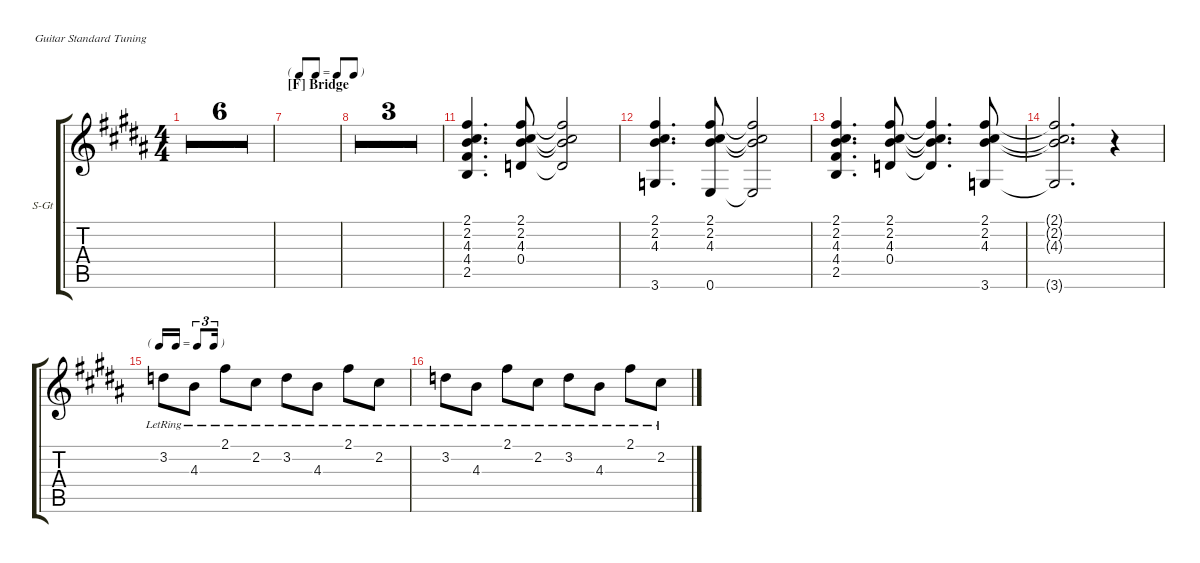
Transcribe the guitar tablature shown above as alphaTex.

\hideDynamics
\bracketExtendMode groupsimilarinstruments
\firstSystemTrackNameOrientation horizontal
\otherSystemsTrackNameOrientation horizontal
\track ("Gtr. Clean R" "S-Gt") {multiBarRest instrument acousticguitarsteel}
\staff {score tabs}
\tuning (E4 B3 G3 D3 A2 E2)
\ts (4 4)
\tf triplet16th
\tempo 93
\clef g2
\ks b
|
|
|
|
|
\barLineRight lightlight
|
\tf none
\section ("F" "Bridge")
|
|
|
|
(2.1{acc #} 2.2{acc #} 4.3{acc forcenatural} 4.4{acc #} 2.5{acc forcenatural}).4{d dy f} (2.1{acc #} 2.2{acc #} 4.3{acc forcenatural} 0.4{acc forcenatural}).8 (2.1{t acc #} 2.2{t acc #} 4.3{t acc forcenatural} 0.4{t acc forcenatural}).2 |
(2.1{acc #} 2.2{acc #} 4.3{acc forcenatural} 3.6{acc forcenatural}).4{d} (2.1{acc #} 2.2{acc #} 4.3{acc forcenatural} 0.6{acc forcenatural}).8 (2.1{t acc #} 2.2{t acc #} 4.3{t acc forcenatural} 0.6{t acc forcenatural}).2 |
(2.1{acc #} 2.2{acc #} 4.3{acc forcenatural} 4.4{acc #} 2.5{acc forcenatural}).4{d} (2.1{acc #} 2.2{acc #} 4.3{acc forcenatural} 0.4{acc forcenatural}).8 (2.1{t acc #} 2.2{t acc #} 4.3{t acc forcenatural} 0.4{t acc forcenatural}).4{d} (2.1{acc #} 2.2{acc #} 4.3{acc forcenatural} 3.6{acc forcenatural}).8 |
(2.1{t acc #} 2.2{t acc #} 4.3{t acc forcenatural} 3.6{t acc forcenatural}).2{d} r.4 |
\tf triplet16th
3.2{lr acc forcenatural}.8 4.3{lr acc forcenatural}.8 2.1{lr acc #}.8 2.2{lr acc #}.8 3.2{lr acc forcenatural}.8 4.3{lr acc forcenatural}.8 2.1{lr acc #}.8 2.2{lr acc #}.8 |
3.2{lr acc forcenatural}.8 4.3{lr acc forcenatural}.8 2.1{lr acc #}.8 2.2{lr acc #}.8 3.2{lr acc forcenatural}.8 4.3{lr acc forcenatural}.8 2.1{lr acc #}.8 2.2{lr acc #}.8
